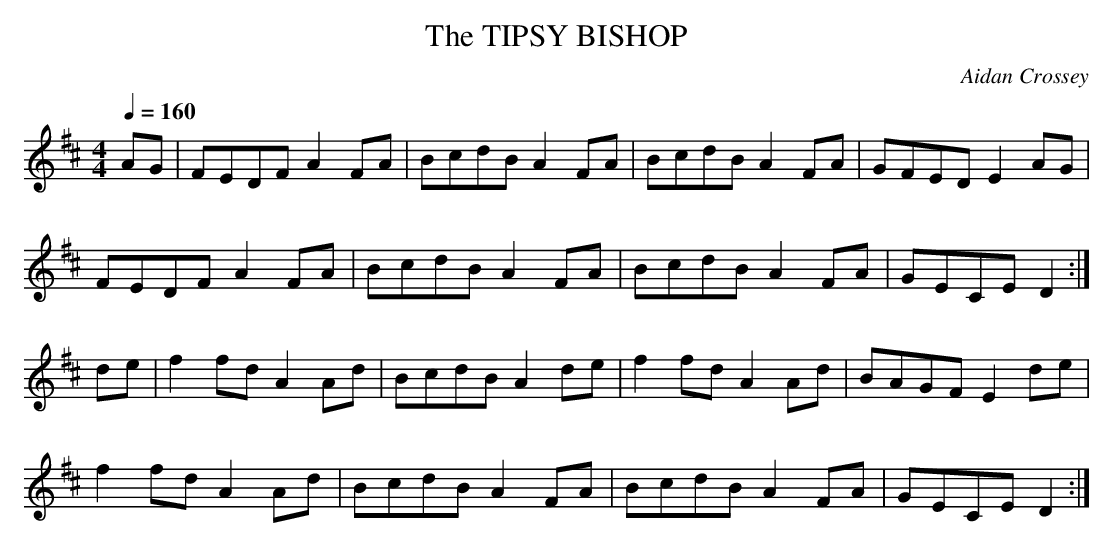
X:1
T:TIPSY BISHOP, The
C:Aidan Crossey
Q:1/4=160
M:4/4
L:1/8
K:DMaj
AG|FEDF A2 FA|BcdB A2 FA|BcdB A2 FA|GFED E2 AG|
FEDF A2 FA|BcdB A2 FA|BcdB A2 FA|GECE D2:|
de|f2 fd A2 Ad|BcdB A2 de|f2 fd A2 Ad|BAGF E2 de|
f2 fd A2 Ad|BcdB A2 FA|BcdB A2 FA|GECE D2 :|
\'a0
